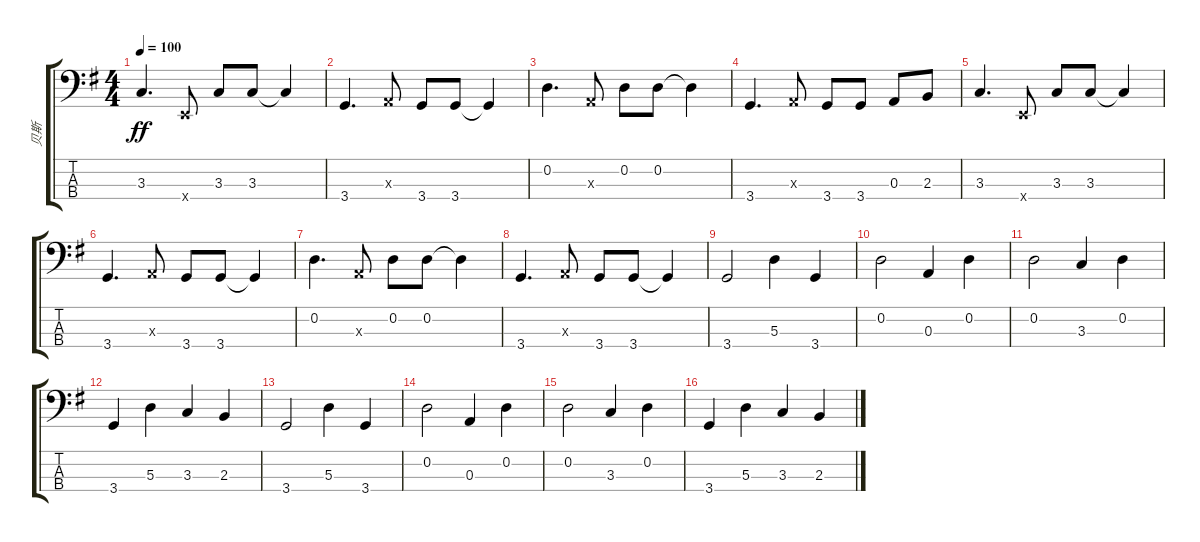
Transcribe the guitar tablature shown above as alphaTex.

\track ("贝斯" "贝斯") {instrument electricbassfinger}
\staff {score tabs}
\tuning (G2 D2 A1 E1) {hide}
\ts (4 4)
\tempo 100
\clef f4
\ks g
3.3.4{d dy ff} 0.4{x}.8 3.3.8 3.3.8 3.3{t}.4 |
3.4.4{d} 0.3{x}.8 3.4.8 3.4.8 3.4{t}.4 |
0.2.4{d} 0.3{x}.8 0.2.8 0.2.8 0.2{t}.4 |
3.4.4{d} 0.3{x}.8 3.4.8 3.4.8 0.3.8 2.3.8 |
3.3.4{d} 0.4{x}.8 3.3.8 3.3.8 3.3{t}.4 |
3.4.4{d} 0.3{x}.8 3.4.8 3.4.8 3.4{t}.4 |
0.2.4{d} 0.3{x}.8 0.2.8 0.2.8 0.2{t}.4 |
3.4.4{d} 0.3{x}.8 3.4.8 3.4.8 3.4{t}.4 |
3.4.2 5.3.4 3.4.4 |
0.2.2 0.3.4 0.2.4 |
0.2.2 3.3.4{txt ""} 0.2.4 |
3.4.4 5.3.4 3.3.4 2.3.4 |
3.4.2 5.3.4 3.4.4 |
0.2.2 0.3.4 0.2.4 |
0.2.2 3.3.4 0.2.4 |
3.4.4 5.3.4 3.3.4 2.3.4
